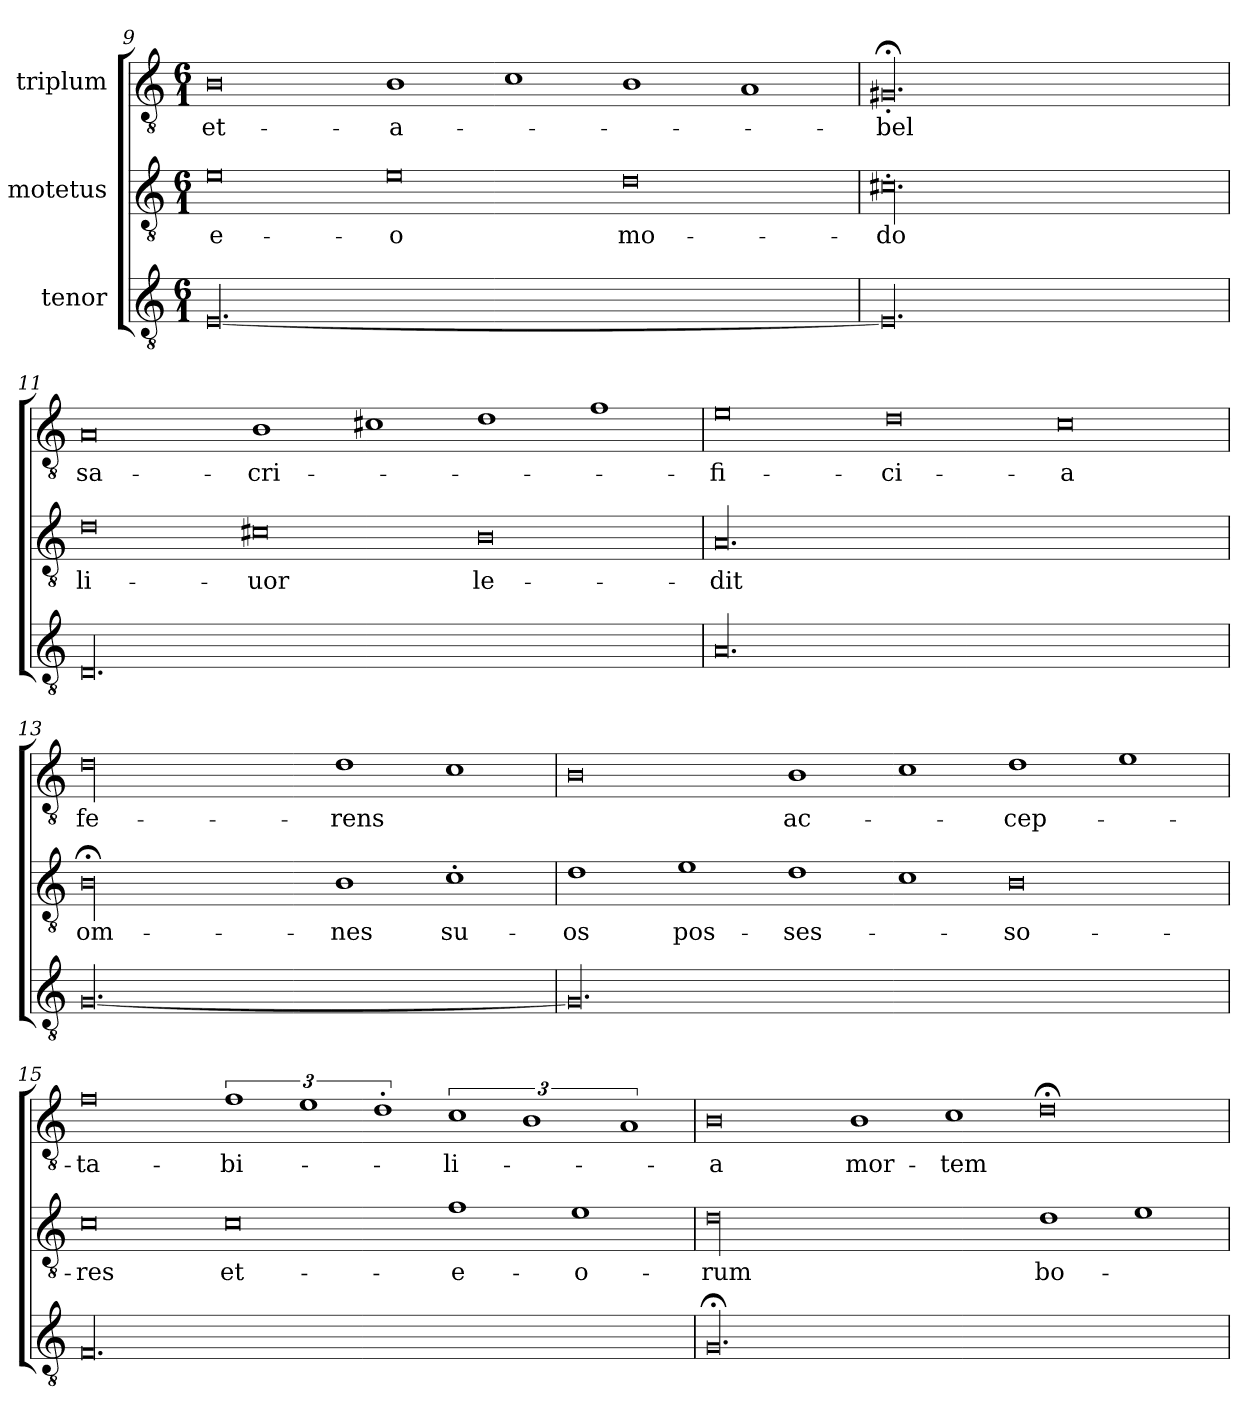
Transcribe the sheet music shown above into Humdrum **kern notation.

**kern	**kern	**text	**kern	**text
*part3	*part2	*part2	*part1	*part1
*staff3	*staff2	*staff2	*staff1	*staff1
*I"tenor	*I"motetus	*	*I"triplum	*
*clefGv2	*clefGv2	*	*clefGv2	*
*k[]	*k[]	*	*k[]	*
*C:	*C:	*	*C:	*
*M6/1	*M6/1	*	*M6/1	*
=9	=9	=9	=9	=9
[00.E/	0e\	e-	0B\	et-
.	0e\	-o	1B\	a-
.	.	.	1c\	.
.	0d\	mo-	1B\	.
.	.	.	1A/	.
=10	=10	=10	=10	=10
00.E/]	00.c#X'\	-do	00.G#X;<'/	-bel
=11	=11	=11	=11	=11
00.D/	0d\	li-	0A/	sa-
.	0c#X\	-uor	1B\	-cri-
.	.	.	1c#X\	.
.	0B\	le-	1d\	.
.	.	.	1f\	.
=12	=12	=12	=12	=12
00.A/	00.A/	-dit	0e\	-fi-
.	.	.	0d\	-ci-
.	.	.	0c\	-a
=13	=13	=13	=13	=13
[00.G/	00B;<\	om-	00d\	fe-
.	1B\	-nes	1d\	-rens
.	1c'\	su-	1c\	.
!!LO:PB:g=z
=14	=14	=14	=14	=14
00.G/]	1d\	-os	0B\	.
.	1e\	pos-	.	.
.	1d\	-ses-	1B\	ac-
.	1c\	.	1c\	.
.	0B\	-so-	1d\	-cep-
.	.	.	1e\	.
=15	=15	=15	=15	=15
00.F/	0c\	-res	0f\	-ta-
.	0c\	et-	3%2f\	-bi-
.	.	.	3%2e\	.
.	.	.	3%2d'\	.
.	1f\	e-	3%2c\	-li-
.	.	.	3%2B\	.
.	1e\	-o-	.	.
.	.	.	3%2A/	.
=16	=16	=16	=16	=16
00.G;</	00d\	-rum	0B\	-a
.	.	.	1B\	mor-
.	.	.	1c\	-tem
.	1d\	bo-	0d;<\	.
.	1e\	.	.	.
=	=	=	=	=
*-	*-	*-	*-	*-
